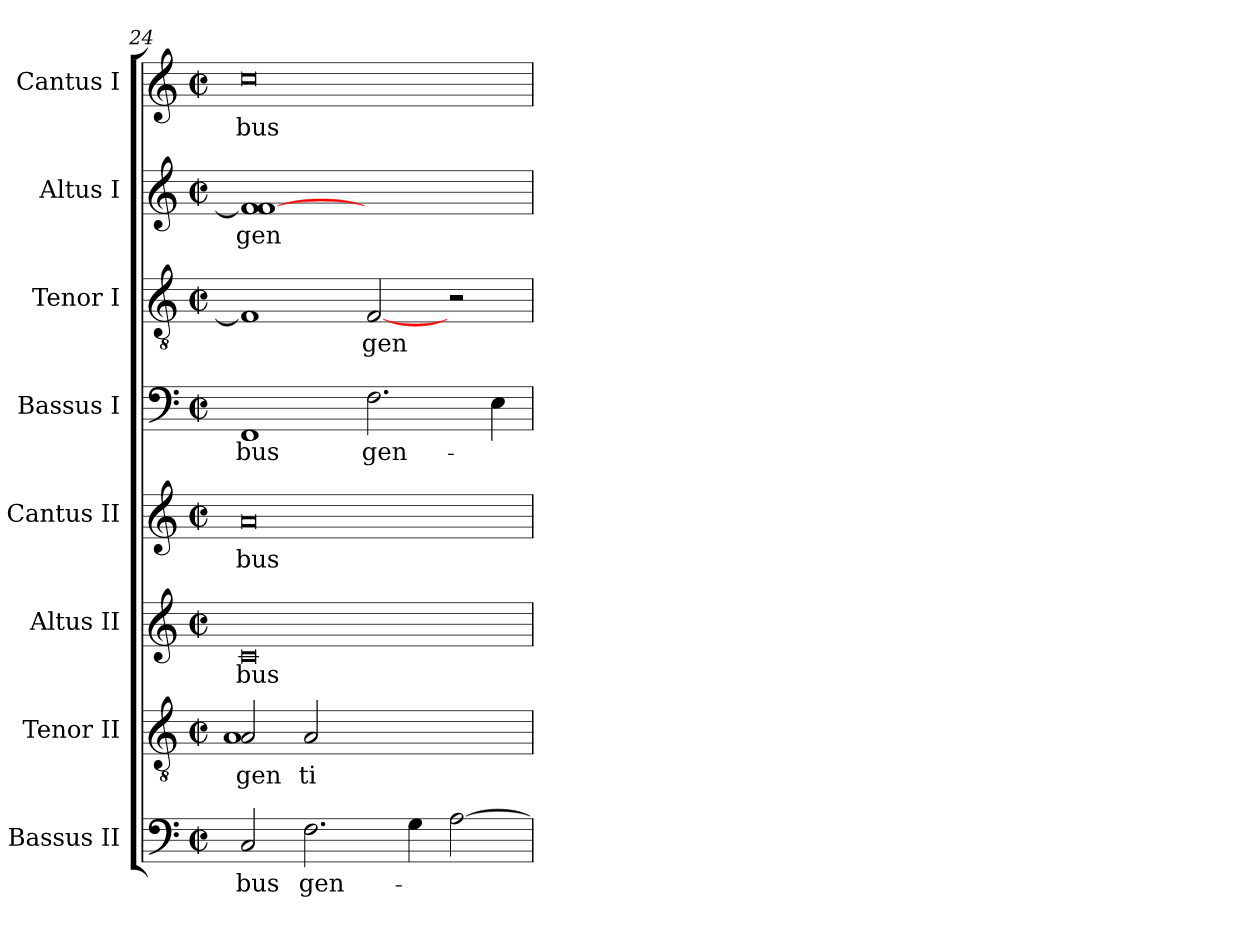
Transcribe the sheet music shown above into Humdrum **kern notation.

**kern	**text	**kern	**text	**kern	**text	**kern	**text	**kern	**text	**kern	**text	**kern	**text	**kern	**text
*part8	*part8	*part7	*part7	*part6	*part6	*part5	*part5	*part4	*part4	*part3	*part3	*part2	*part2	*part1	*part1
*staff8	*staff8	*staff7	*staff7	*staff6	*staff6	*staff5	*staff5	*staff4	*staff4	*staff3	*staff3	*staff2	*staff2	*staff1	*staff1
*I"Bassus II	*	*I"Tenor II	*	*I"Altus II	*	*I"Cantus II	*	*I"Bassus I	*	*I"Tenor I	*	*I"Altus I	*	*I"Cantus I	*
*clefF4	*	*clefGv2	*	*clefG2	*	*clefG2	*	*clefF4	*	*clefGv2	*	*clefG2	*	*clefG2	*
*M2/2	*	*M2/2	*	*M2/2	*	*M2/2	*	*M2/2	*	*M2/2	*	*M2/2	*	*M2/2	*
*met(c|)	*	*met(c|)	*	*met(c|)	*	*met(c|)	*	*met(c|)	*	*met(c|)	*	*met(c|)	*	*met(c|)	*
=24	=24	=24	=24	=24	=24	=24	=24	=24	=24	=24	=24	=24	=24	=24	=24
!	!LO:LY:b:cj	!	!LO:LY:b:cj	!	!	!	!	!	!	!	!	!	!	!	!
*	*	*^	*	*	*	*	*	*	*	*	*	*	*	*	*
!	!	!	!	!LO:LY:b:cj	!LO:N:vis=0	!LO:LY:b:cj	!LO:N:vis=0	!LO:LY:b:cj	!	!LO:LY:b:cj	!	!	!	!LO:LY:b	!LO:N:vis=0	!LO:LY:b:cj
2C/	-bus	2A/	1A	gen	1c	bus	1a	bus	1FF	-bus	1F]	.	1f] [>1f	gen	1cc	-bus
!	!LO:LY:b	!	!	!LO:LY:b:cj	!	!	!	!	!	!	!	!	!	!	!	!
2.F\	gen-	2A/	.	ti	.	.	.	.	.	.	.	.	.	.	.	.
!	!	!	!	!	!	!	!	!	!	!LO:LY:b	!	!LO:LY:b	!	!	!	!
.	.	1ryy	1ryy	.	1ryy	.	1ryy	.	2.F\	gen-	[>2F/	gen	1ryy	.	1ryy	.
4G\	.	.	.	.	.	.	.	.	.	.	.	.	.	.	.	.
[>2A\	.	.	.	.	.	.	.	.	.	.	2r	.	.	.	.	.
.	.	.	.	.	.	.	.	.	4E\	.	.	.	.	.	.	.
*	*	*v	*v	*	*	*	*	*	*	*	*	*	*	*	*	*
=	=	=	=	=	=	=	=	=	=	=	=	=	=	=	=
*-	*-	*-	*-	*-	*-	*-	*-	*-	*-	*-	*-	*-	*-	*-	*-
